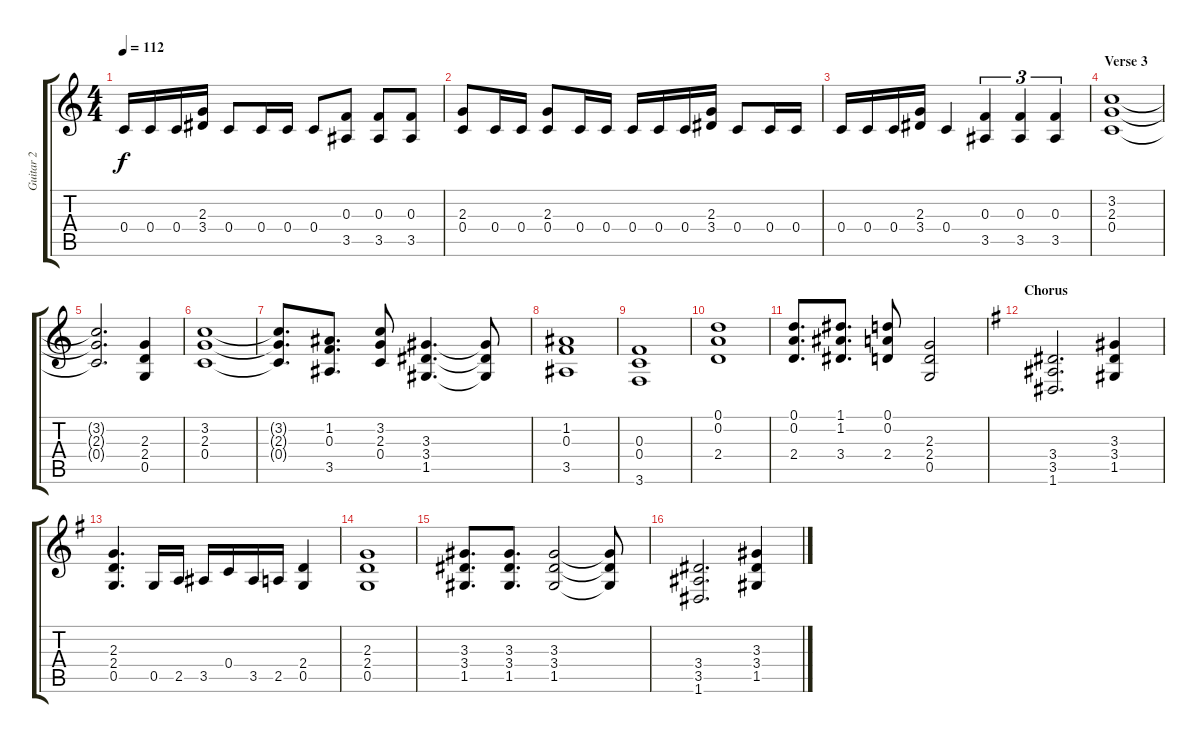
\track ("Guitar 2" "Guitar 2") {instrument acousticguitarsteel}
\staff {score tabs}
\tuning (D4 A3 F3 C3 G2 D2) {hide}
\ts (4 4)
\tempo 112
\clef g2
\ks c
0.4.16{dy f} 0.4.16 0.4.16 (2.3 3.4).16 0.4.8 0.4.16 0.4.16 0.4.8 (0.3 3.5).8 (0.3 3.5).8 (0.3 3.5).8 |
(2.3 0.4).8 0.4.16 0.4.16 (2.3 0.4).8 0.4.16 0.4.16 0.4.16 0.4.16 0.4.16 (2.3 3.4).16 0.4.8 0.4.16 0.4.16 |
0.4.16 0.4.16 0.4.16 (2.3 3.4).16 0.4.4 (0.3 3.5).4{tu (3 2)} (0.3 3.5).4{tu (3 2)} (0.3 3.5).4{tu (3 2)} |
\section ("" "Verse 3")
(3.2 2.3 0.4).1 |
(3.2{t} 2.3{t} 0.4{t}).2{d} (2.3 2.4 0.5).4 |
(3.2 2.3 0.4).1 |
(3.2{t} 2.3{t} 0.4{t}).8{d} (1.2 0.3 3.5).8{d} (3.2 2.3 0.4).8 (3.3 3.4 1.5).4{d} (3.3{t} 3.4{t} 1.5{t}).8 |
(1.2 0.3 3.5).1 |
(0.3 0.4 3.6).1 |
(0.1 0.2 2.4).1 |
(0.1 0.2 2.4).8{d} (1.1 1.2 3.4).8{d} (0.1 0.2 2.4).8 (2.3 2.4 0.5).2 |
\section ("" "Chorus")
\ks g
(3.4 3.5 1.6).2{d} (3.3 3.4 1.5).4 |
(2.3 2.4 0.5).4{d} 0.5.16 2.5.16 3.5.16 0.4.16 3.5.16 2.5.16 (2.4 0.5).4 |
(2.3 2.4 0.5).1 |
(3.3 3.4 1.5).8{d} (3.3 3.4 1.5).8{d} (3.3 3.4 1.5).2 (3.3{t} 3.4{t} 1.5{t}).8 |
(3.4 3.5 1.6).2{d} (3.3 3.4 1.5).4
